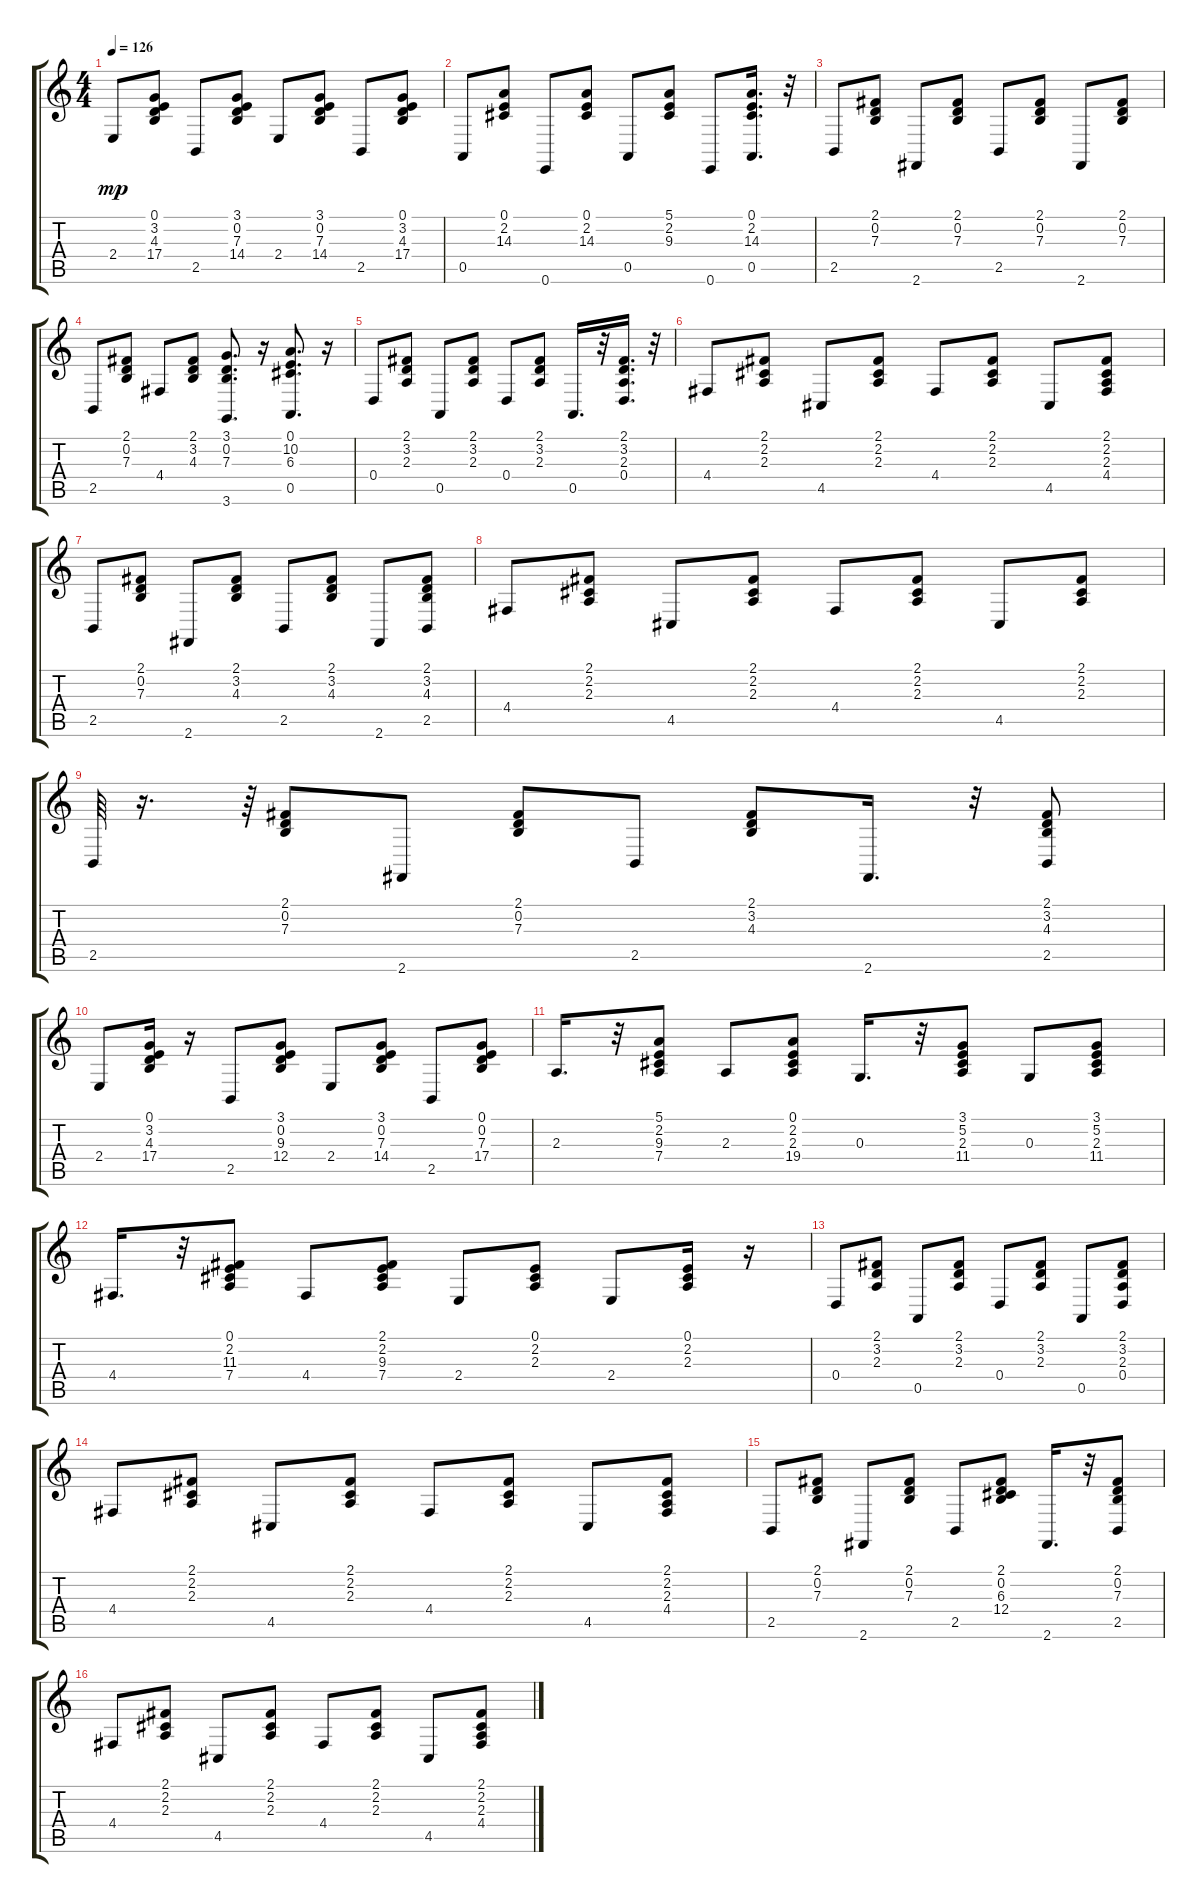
\track "" {instrument acousticgrandpiano}
\staff {score tabs}
\tuning (E4 B3 G3 D3 A2 E2) {hide}
\ts (4 4)
\tempo 126
\clef g2
\ks c
2.4.8{dy mp} (0.1 3.2 4.3 17.4).8 2.5.8 (3.1 0.2 7.3 14.4).8 2.4.8 (3.1 0.2 7.3 14.4).8 2.5.8 (0.1 3.2 4.3 17.4).8 |
0.5.8 (0.1 2.2 14.3).8 0.6.8 (0.1 2.2 14.3).8 0.5.8 (5.1 2.2 9.3).8 0.6.8 (0.1 2.2 14.3 0.5).16{d} r.32 |
2.5.8 (2.1 0.2 7.3).8 2.6.8 (2.1 0.2 7.3).8 2.5.8 (2.1 0.2 7.3).8 2.6.8 (2.1 0.2 7.3).8 |
2.5.8 (2.1 0.2 7.3).8 4.4.8 (2.1 3.2 4.3).8 (3.1 0.2 7.3 3.6).8{d} r.16 (0.1 10.2 6.3 0.5).8{d} r.16 |
0.4.8 (2.1 3.2 2.3).8 0.5.8 (2.1 3.2 2.3).8 0.4.8 (2.1 3.2 2.3).8 0.5.16{d} r.32 (2.1 3.2 2.3 0.4).16{d} r.32 |
4.4.8 (2.1 2.2 2.3).8 4.5.8 (2.1 2.2 2.3).8 4.4.8 (2.1 2.2 2.3).8 4.5.8 (2.1 2.2 2.3 4.4).8 |
2.5.8 (2.1 0.2 7.3).8 2.6.8 (2.1 3.2 4.3).8 2.5.8 (2.1 3.2 4.3).8 2.6.8 (2.1 3.2 4.3 2.5).8 |
4.4.8 (2.1 2.2 2.3).8 4.5.8 (2.1 2.2 2.3).8 4.4.8 (2.1 2.2 2.3).8 4.5.8 (2.1 2.2 2.3).8 |
2.5.64 r.16{d} r.64{tu (3 2)} (2.1 0.2 7.3).8 2.6.8 (2.1 0.2 7.3).8 2.5.8 (2.1 3.2 4.3).8 2.6.16{d} r.32 (2.1 3.2 4.3 2.5).8 |
2.4.8 (0.1 3.2 4.3 17.4).16 r.16 2.5.8 (3.1 0.2 9.3 12.4).8 2.4.8 (3.1 0.2 7.3 14.4).8 2.5.8 (0.1 0.2 7.3 17.4).8 |
2.3.16{d} r.32 (5.1 2.2 9.3 7.4).8 2.3.8 (0.1 2.2 2.3 19.4).8 0.3.16{d} r.32 (3.1 5.2 2.3 11.4).8 0.3.8 (3.1 5.2 2.3 11.4).8 |
4.4.16{d} r.32 (0.1 2.2 11.3 7.4).8 4.4.8 (2.1 2.2 9.3 7.4).8 2.4.8 (0.1 2.2 2.3).8 2.4.8 (0.1 2.2 2.3).16 r.16 |
0.4.8 (2.1 3.2 2.3).8 0.5.8 (2.1 3.2 2.3).8 0.4.8 (2.1 3.2 2.3).8 0.5.8 (2.1 3.2 2.3 0.4).8 |
4.4.8 (2.1 2.2 2.3).8 4.5.8 (2.1 2.2 2.3).8 4.4.8 (2.1 2.2 2.3).8 4.5.8 (2.1 2.2 2.3 4.4).8 |
2.5.8 (2.1 0.2 7.3).8 2.6.8 (2.1 0.2 7.3).8 2.5.8 (2.1 0.2 6.3 12.4).8 2.6.16{d} r.32 (2.1 0.2 7.3 2.5).8 |
4.4.8 (2.1 2.2 2.3).8 4.5.8 (2.1 2.2 2.3).8 4.4.8 (2.1 2.2 2.3).8 4.5.8 (2.1 2.2 2.3 4.4).8
